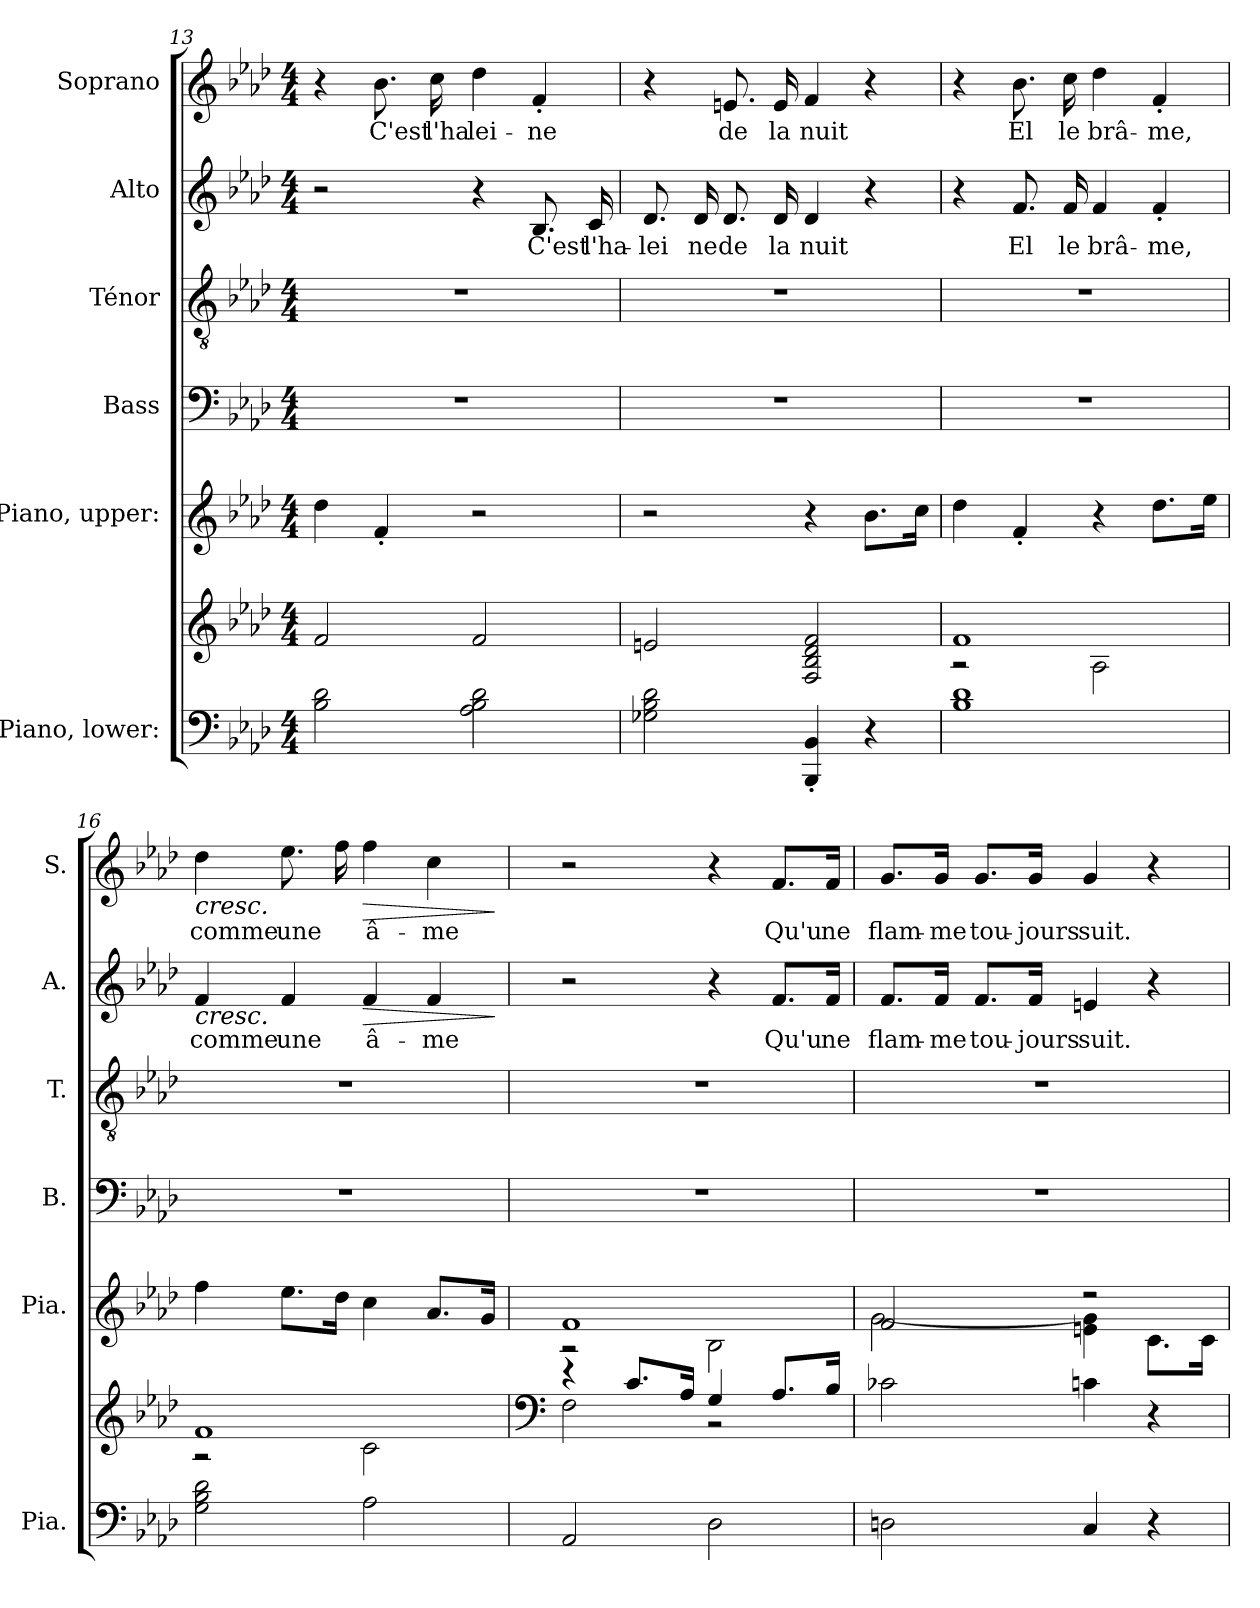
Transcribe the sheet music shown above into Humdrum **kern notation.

**kern	**kern	**kern	**kern	**kern	**kern	**text	**dynam	**kern	**text	**dynam
*part6	*part6	*part5	*part4	*part3	*part2	*part2	*part2	*part1	*part1	*part1
*staff7	*staff6	*staff5	*staff4	*staff3	*staff2	*staff2	*staff2	*staff1	*staff1	*staff1
*I"Piano, lower:	*	*I"Piano, upper:	*I"Bass	*I"Ténor	*I"Alto	*	*	*I"Soprano	*	*
*I'Pia.	*	*I'Pia.	*I'B.	*I'T.	*I'A.	*	*	*I'S.	*	*
*clefF4	*clefG2	*clefG2	*clefF4	*clefGv2	*clefG2	*	*	*clefG2	*	*
*k[b-e-a-d-]	*k[b-e-a-d-]	*k[b-e-a-d-]	*k[b-e-a-d-]	*k[b-e-a-d-]	*k[b-e-a-d-]	*	*	*k[b-e-a-d-]	*	*
*M4/4	*M4/4	*M4/4	*M4/4	*M4/4	*M4/4	*	*	*M4/4	*	*
=13	=13	=13	=13	=13	=13	=13	=13	=13	=13	=13
2B-\ 2d-\	2f/	4dd-\	1r	1r	2r	.	.	4r	.	.
!	!	!	!	!	!	!	!	!	!LO:LY:b	!
.	.	4f'/	.	.	.	.	.	8.b-\	C'est	.
!	!	!	!	!	!	!	!	!	!LO:LY:b	!
.	.	.	.	.	.	.	.	16cc\	l'ha	.
!	!	!	!	!	!	!	!	!	!LO:LY:b	!
2A-\ 2B-\ 2d-\	2f/	2r	.	.	4r	.	.	4dd-\	lei-	.
!	!	!	!	!	!	!LO:LY:b	!	!	!LO:LY:b	!
.	.	.	.	.	8.B-/	C'est	.	4f'/	-ne	.
!	!	!	!	!	!	!LO:LY:b	!	!	!	!
.	.	.	.	.	16c/	l'ha-	.	.	.	.
!!LO:LB:g=z
=14	=14	=14	=14	=14	=14	=14	=14	=14	=14	=14
!	!	!	!	!	!	!LO:LY:b	!	!	!	!
2G-X\ 2B-\ 2d-\	2en/	2r	1r	1r	8.d-/	-lei	.	4r	.	.
!	!	!	!	!	!	!LO:LY:b	!	!	!	!
.	.	.	.	.	16d-/	ne	.	.	.	.
!	!	!	!	!	!	!LO:LY:b	!	!	!LO:LY:b	!
.	.	.	.	.	8.d-/	de	.	8.en/	de	.
!	!	!	!	!	!	!LO:LY:b	!	!	!LO:LY:b	!
.	.	.	.	.	16d-/	la	.	16e/	la	.
!	!	!	!	!	!	!LO:LY:b	!	!	!LO:LY:b	!
4BBB-/' 4BB-/'	2F/ 2B-/ 2d-/ 2f/	4r	.	.	4d-/	nuit	.	4f/	nuit	.
4r	.	8.b-\L	.	.	4r	.	.	4r	.	.
.	.	16cc\Jk	.	.	.	.	.	.	.	.
=15	=15	=15	=15	=15	=15	=15	=15	=15	=15	=15
*	*^	*	*	*	*	*	*	*	*	*
1B- 1d-	1f	2r	4dd-\	1r	1r	4r	.	.	4r	.	.
!	!	!	!	!	!	!	!LO:LY:b	!	!	!LO:LY:b	!
.	.	.	4f'/	.	.	8.f/	El	.	8.b-\	El	.
!	!	!	!	!	!	!	!LO:LY:b	!	!	!LO:LY:b	!
.	.	.	.	.	.	16f/	le	.	16cc\	le	.
!	!	!	!	!	!	!	!LO:LY:b	!	!	!LO:LY:b	!
.	.	2A-\	4r	.	.	4f/	brâ-	.	4dd-\	brâ-	.
!	!	!	!	!	!	!	!LO:LY:b	!	!	!LO:LY:b	!
.	.	.	8.dd-\L	.	.	4f'/	-me,	.	4f'/	-me,	.
.	.	.	16ee-\Jk	.	.	.	.	.	.	.	.
=16	=16	=16	=16	=16	=16	=16	=16	=16	=16	=16	=16
!	!	!	!	!	!	!	!LO:LY:b	!LO:HP:b	!	!LO:LY:b	!LO:HP:b
2G\ 2B-\ 2d-\	1f	2r	4ff\	1r	1r	4f/	comme	<	4dd-\	comme	<
!	!	!	!	!	!	!	!LO:LY:b	!	!	!LO:LY:b	!
.	.	.	8.ee-\L	.	.	4f/	une	.	8.ee-\	une	.
.	.	.	16dd-\Jk	.	.	.	.	.	16ff\	.	.
!	!	!	!	!	!	!	!LO:LY:b	!LO:HP:b	!	!LO:LY:b	!LO:HP:b
2A-\	.	2c\	4cc\	.	.	4f/	â-	>	4ff\	â-	>
!	!	!	!	!	!	!	!LO:LY:b	!	!	!LO:LY:b	!
.	.	.	8.a-/L	.	.	4f/	-me	.	4cc\	-me	.
.	.	.	16g/Jk	.	.	.	.	.	.	.	.
*	*v	*v	*	*	*	*	*	*	*	*	*
.	.	.	.	.	.	.	[ ]	.	.	[ ]
=17	=17	=17	=17	=17	=17	=17	=17	=17	=17	=17
*	*clefF4	*	*	*	*	*	*	*	*	*
*	*^	*^	*	*	*	*	*	*	*	*
2AA-/	4r	2F\	1f	2r	1r	1r	2r	.	.	2r	.	.
.	8.c/L	.	.	.	.	.	.	.	.	.	.	.
.	16A-/Jk	.	.	.	.	.	.	.	.	.	.	.
2D-\	4G/	2r	.	2B-\	.	.	4r	.	.	4r	.	.
!	!	!	!	!	!	!	!	!LO:LY:b	!	!	!LO:LY:b	!
.	8.A-/L	.	.	.	.	.	8.f/L	Qu'u	.	8.f/L	Qu'u	.
!	!	!	!	!	!	!	!	!LO:LY:b	!	!	!LO:LY:b	!
.	16B-/Jk	.	.	.	.	.	16f/Jk	ne	.	16f/Jk	ne	.
*	*v	*v	*	*	*	*	*	*	*	*	*	*
!!LO:PB:g=z
=18	=18	=18	=18	=18	=18	=18	=18	=18	=18	=18	=18
!	!	!	!	!	!	!	!LO:LY:b	!	!	!LO:LY:b	!
2Dn\	2c-X\	2f/	[2g\	1r	1r	8.f/L	flam-	.	8.g/L	flam-	.
!	!	!	!	!	!	!	!LO:LY:b	!	!	!LO:LY:b	!
.	.	.	.	.	.	16f/Jk	-me	.	16g/Jk	-me	.
!	!	!	!	!	!	!	!LO:LY:b	!	!	!LO:LY:b	!
.	.	.	.	.	.	8.f/L	tou-	.	8.g/L	tou-	.
!	!	!	!	!	!	!	!LO:LY:b	!	!	!LO:LY:b	!
.	.	.	.	.	.	16f/Jk	-jours	.	16g/Jk	-jours	.
!	!	!	!	!	!	!	!LO:LY:b	!	!	!LO:LY:b	!
4C/	4cn\	2r	4en\ 4g\]	.	.	4en/	suit.	.	4g/	suit.	.
4r	4r	.	8.c\L	.	.	4r	.	.	4r	.	.
.	.	.	16c\Jk	.	.	.	.	.	.	.	.
*	*	*v	*v	*	*	*	*	*	*	*	*
=	=	=	=	=	=	=	=	=	=	=
*-	*-	*-	*-	*-	*-	*-	*-	*-	*-	*-
